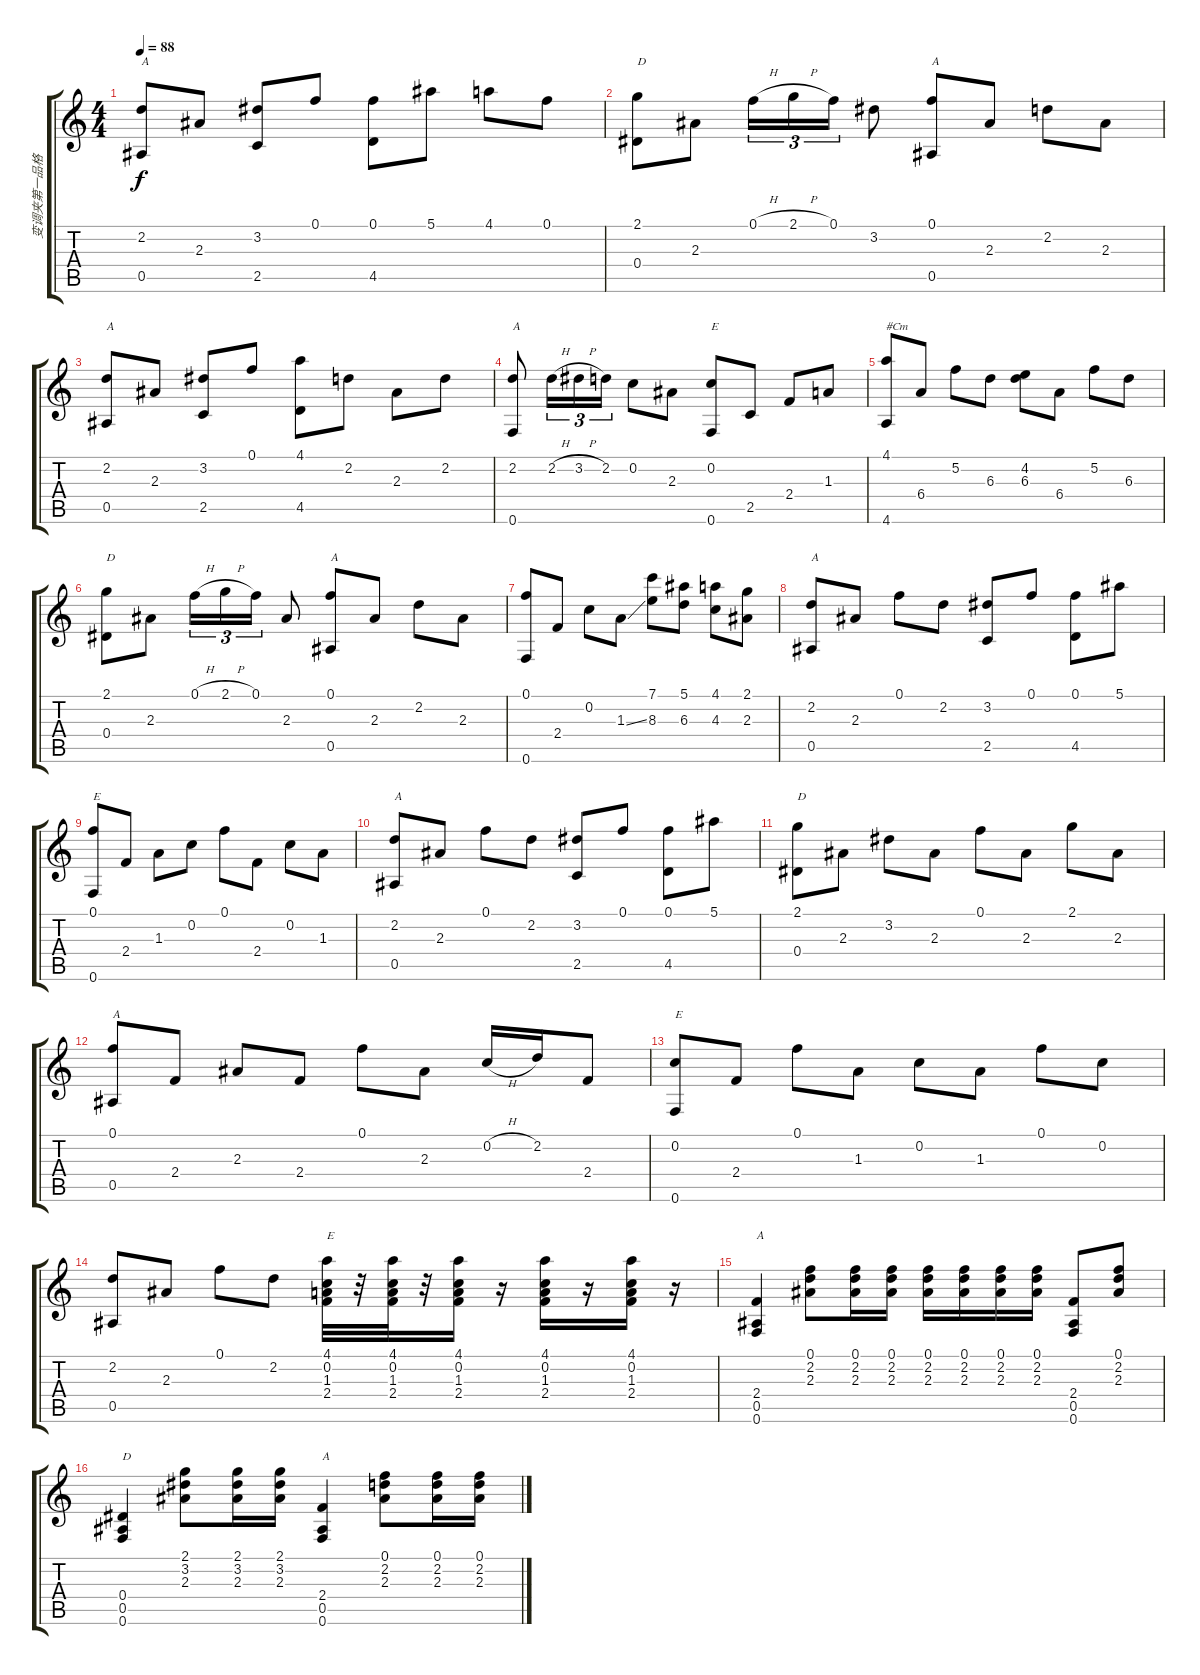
\track ("变调夹第一品格" "变调夹第一品格") {instrument acousticguitarnylon}
\staff {score tabs}
\tuning (F4 C4 Ab3 Eb3 Bb2 F2) {hide}
\ts (4 4)
\tempo 88
\clef g2
\ks c
(2.2 0.5).8{txt "A" dy f instrument acousticguitarnylon} 2.3.8 (3.2 2.5).8 0.1.8 (0.1 4.5).8 5.1.8 4.1.8 0.1.8 |
(2.1 0.4).8{txt "D"} 2.3.8 0.1{h}.16{tu (3 2)} 2.1{h}.16{tu (3 2)} 0.1.16{tu (3 2)} 3.2.8 (0.1 0.5).8{txt "A"} 2.3.8 2.2.8 2.3.8 |
(2.2 0.5).8{txt "A"} 2.3.8 (3.2 2.5).8 0.1.8 (4.1 4.5).8 2.2.8 2.3.8 2.2.8 |
(2.2 0.6).8{txt "A"} 2.2{h}.16{tu (3 2)} 3.2{h}.16{tu (3 2)} 2.2.16{tu (3 2)} 0.2.8 2.3.8 (0.2 0.6).8{txt "E"} 2.5.8 2.4.8 1.3.8 |
(4.1 4.6).8{txt "#Cm"} 6.4.8 5.2.8 6.3.8 (4.2 6.3).8 6.4.8 5.2.8 6.3.8 |
(2.1 0.4).8{txt "D"} 2.3.8 0.1{h}.16{tu (3 2)} 2.1{h}.16{tu (3 2)} 0.1.16{tu (3 2)} 2.3.8 (0.1 0.5).8{txt "A"} 2.3.8 2.2.8 2.3.8 |
(0.1 0.6).8 2.4.8 0.2.8 1.3{ss}.8 (7.1 8.3).8 (5.1 6.3).8 (4.1 4.3).8 (2.1 2.3).8 |
(2.2 0.5).8{txt "A"} 2.3.8 0.1.8 2.2.8 (3.2 2.5).8 0.1.8 (0.1 4.5).8 5.1.8 |
(0.1 0.6).8{txt "E"} 2.4.8 1.3.8 0.2.8 0.1.8 2.4.8 0.2.8 1.3.8 |
(2.2 0.5).8{txt "A"} 2.3.8 0.1.8 2.2.8 (3.2 2.5).8 0.1.8 (0.1 4.5).8 5.1.8 |
(2.1 0.4).8{txt "D"} 2.3.8 3.2.8 2.3.8 0.1.8 2.3.8 2.1.8 2.3.8 |
(0.1 0.5).8{txt "A"} 2.4.8 2.3.8 2.4.8 0.1.8 2.3.8 0.2{h}.16 2.2.16 2.4.8 |
(0.2 0.6).8{txt "E"} 2.4.8 0.1.8 1.3.8 0.2.8 1.3.8 0.1.8 0.2.8 |
(2.2 0.5).8 2.3.8 0.1.8 2.2.8 (4.1 0.2 1.3 2.4).32{txt "E"} r.32 (4.1 0.2 1.3 2.4).32 r.32 (4.1 0.2 1.3 2.4).16 r.16 (4.1 0.2 1.3 2.4).16 r.16 (4.1 0.2 1.3 2.4).16 r.16 |
(2.4 0.5 0.6).4{txt "A"} (0.1 2.2 2.3).8 (0.1 2.2 2.3).16 (0.1 2.2 2.3).16 (0.1 2.2 2.3).16 (0.1 2.2 2.3).16 (0.1 2.2 2.3).16 (0.1 2.2 2.3).16 (2.4 0.5 0.6).8 (0.1 2.2 2.3).8 |
(0.4 0.5 0.6).4{txt "D"} (2.1 3.2 2.3).8 (2.1 3.2 2.3).16 (2.1 3.2 2.3).16 (2.4 0.5 0.6).4{txt "A"} (0.1 2.2 2.3).8 (0.1 2.2 2.3).16 (0.1 2.2 2.3).16
